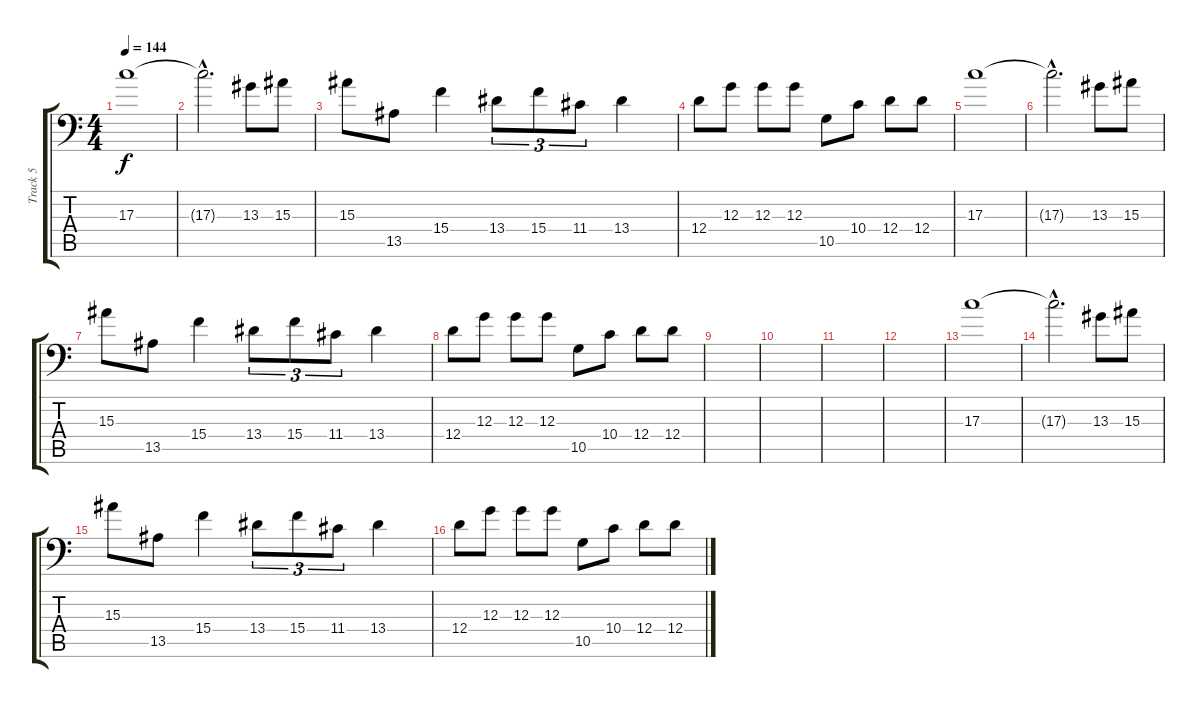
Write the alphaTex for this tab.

\track ("Track 5" "Track 5") {instrument electricbassfinger}
\staff {score tabs}
\tuning (E3 B2 G2 D2 A1 E1) {hide}
\ts (4 4)
\tempo 144
\clef f4
\ks c
17.3.1{dy f} |
17.3{hac t}.2{d} 13.3.8 15.3.8 |
15.3.8 13.5.8 15.4.4 13.4.8{tu (3 2)} 15.4.8{tu (3 2)} 11.4.8{tu (3 2)} 13.4.4 |
12.4.8 12.3.8 12.3.8 12.3.8 10.5.8 10.4.8 12.4.8 12.4.8 |
17.3.1 |
17.3{hac t}.2{d} 13.3.8 15.3.8 |
15.3.8 13.5.8 15.4.4 13.4.8{tu (3 2)} 15.4.8{tu (3 2)} 11.4.8{tu (3 2)} 13.4.4 |
12.4.8 12.3.8 12.3.8 12.3.8 10.5.8 10.4.8 12.4.8 12.4.8 |
|
|
|
|
17.3.1 |
17.3{hac t}.2{d} 13.3.8 15.3.8 |
15.3.8 13.5.8 15.4.4 13.4.8{tu (3 2)} 15.4.8{tu (3 2)} 11.4.8{tu (3 2)} 13.4.4 |
12.4.8 12.3.8 12.3.8 12.3.8 10.5.8 10.4.8 12.4.8 12.4.8
